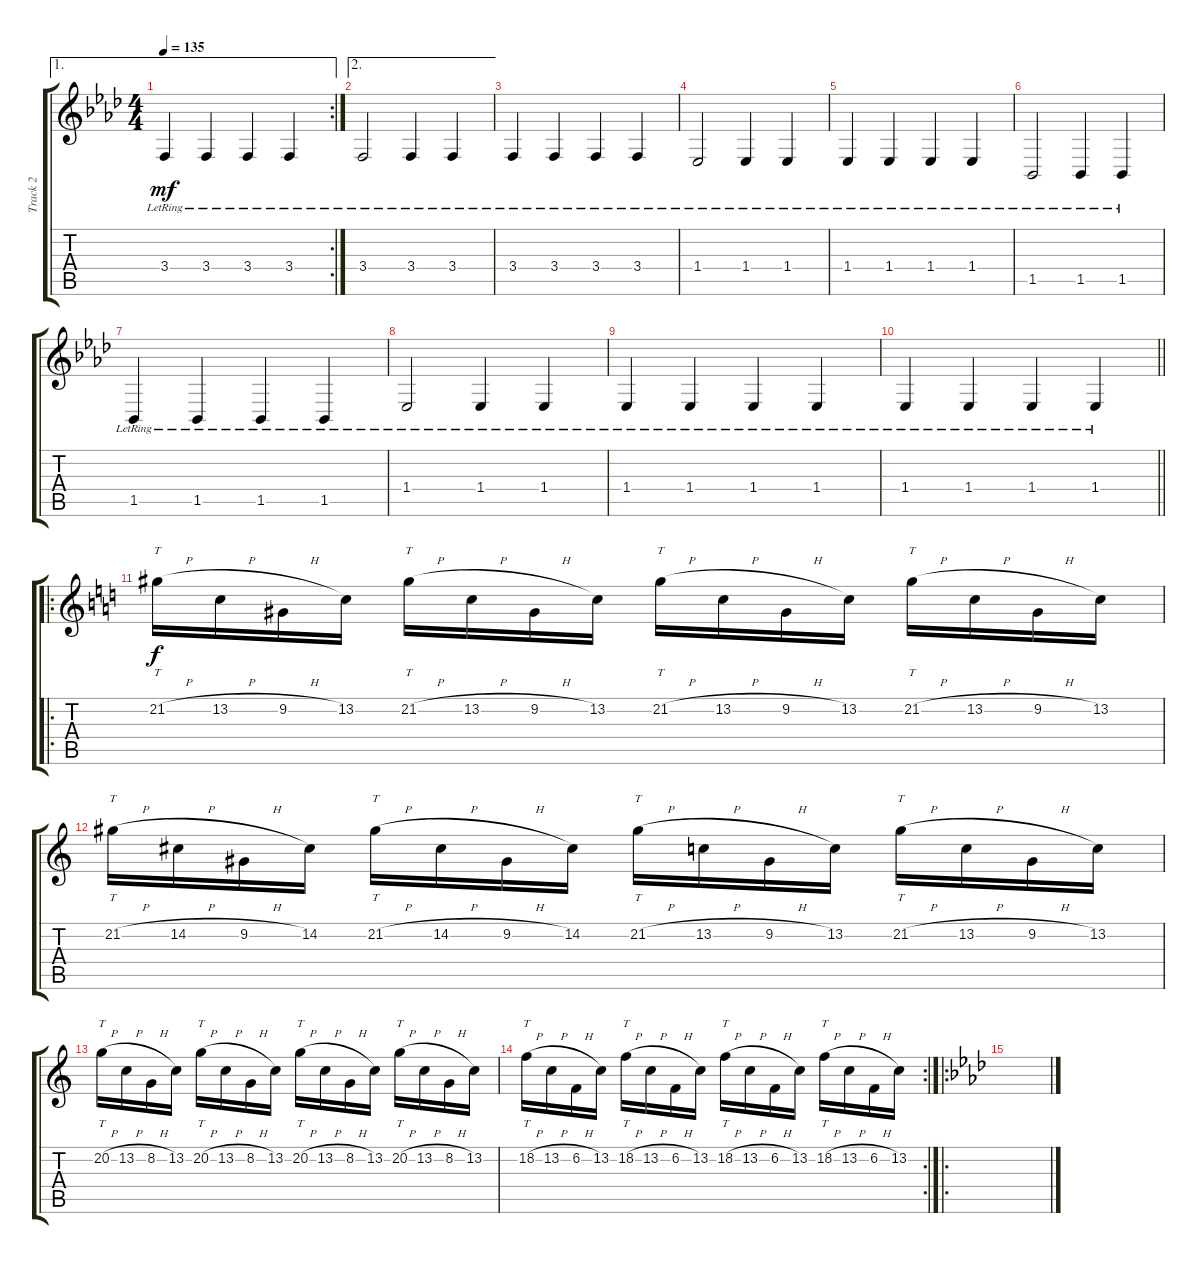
\track ("Track 2" "Track 2") {instrument acousticgrandpiano}
\staff {score tabs}
\tuning (E4 B3 G3 D3 A2 E2) {hide}
\ae 1
\rc 2
\ts (4 4)
\tempo 135
\clef g2
\ks ab
3.4{lr}.4{dy mf} 3.4{lr}.4 3.4{lr}.4 3.4{lr}.4 |
\ae 2
3.4{lr}.2 3.4{lr}.4 3.4{lr}.4 |
3.4{lr}.4 3.4{lr}.4 3.4{lr}.4 3.4{lr}.4 |
1.4{lr}.2 1.4{lr}.4 1.4{lr}.4 |
1.4{lr}.4 1.4{lr}.4 1.4{lr}.4 1.4{lr}.4 |
1.5{lr}.2 1.5{lr}.4 1.5{lr}.4 |
1.5{lr}.4 1.5{lr}.4 1.5{lr}.4 1.5{lr}.4 |
1.4{lr}.2 1.4{lr}.4 1.4{lr}.4 |
1.4{lr}.4 1.4{lr}.4 1.4{lr}.4 1.4{lr}.4 |
\barLineRight lightlight
1.4{lr}.4 1.4{lr}.4 1.4{lr}.4 1.4{lr}.4 |
\ro
\ks c
21.2{h}.16{tt dy f} 13.2{h}.16 9.2{h}.16 13.2.16 21.2{h}.16{tt} 13.2{h}.16 9.2{h}.16 13.2.16 21.2{h}.16{tt} 13.2{h}.16 9.2{h}.16 13.2.16 21.2{h}.16{tt} 13.2{h}.16 9.2{h}.16 13.2.16 |
21.2{h}.16{tt} 14.2{h}.16 9.2{h}.16 14.2.16 21.2{h}.16{tt} 14.2{h}.16 9.2{h}.16 14.2.16 21.2{h}.16{tt} 13.2{h}.16 9.2{h}.16 13.2.16 21.2{h}.16{tt} 13.2{h}.16 9.2{h}.16 13.2.16 |
20.2{h}.16{tt} 13.2{h}.16 8.2{h}.16 13.2.16 20.2{h}.16{tt} 13.2{h}.16 8.2{h}.16 13.2.16 20.2{h}.16{tt} 13.2{h}.16 8.2{h}.16 13.2.16 20.2{h}.16{tt} 13.2{h}.16 8.2{h}.16 13.2.16 |
\rc 2
18.2{h}.16{tt} 13.2{h}.16 6.2{h}.16 13.2.16 18.2{h}.16{tt} 13.2{h}.16 6.2{h}.16 13.2.16 18.2{h}.16{tt} 13.2{h}.16 6.2{h}.16 13.2.16 18.2{h}.16{tt} 13.2{h}.16 6.2{h}.16 13.2.16 |
\ro
\ks ab
